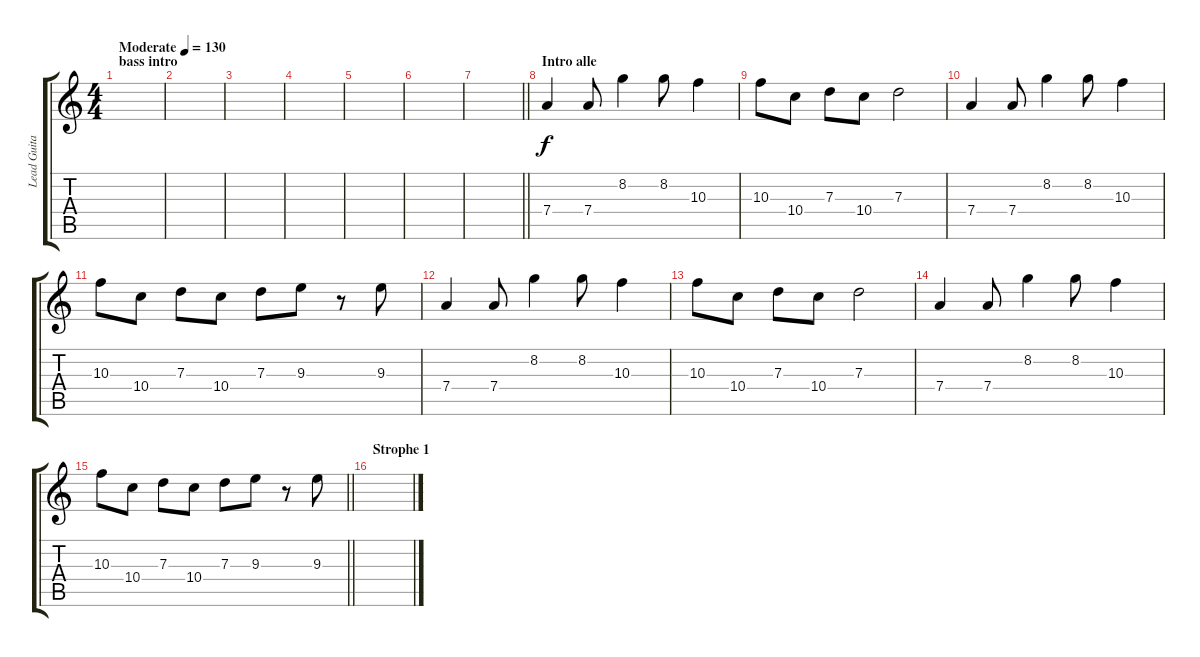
\track ("Lead Guitar" "Lead Guita") {instrument overdrivenguitar}
\staff {score tabs}
\tuning (E4 B3 G3 D3 A2 D2) {hide}
\ts (4 4)
\section ("" "bass intro")
\tempo (130 "Moderate")
\clef g2
\ks c
|
|
|
|
|
|
\barLineRight lightlight
|
\section ("" "Intro alle")
7.4.4 7.4.8 8.2.4 8.2.8 10.3.4 |
10.3.8 10.4.8 7.3.8 10.4.8 7.3.2 |
7.4.4 7.4.8 8.2.4 8.2.8 10.3.4 |
10.3.8 10.4.8 7.3.8 10.4.8 7.3.8 9.3.8 r.8 9.3.8 |
7.4.4 7.4.8 8.2.4 8.2.8 10.3.4 |
10.3.8 10.4.8 7.3.8 10.4.8 7.3.2 |
7.4.4 7.4.8 8.2.4 8.2.8 10.3.4 |
\barLineRight lightlight
10.3.8 10.4.8 7.3.8 10.4.8 7.3.8 9.3.8 r.8 9.3.8 |
\section ("" "Strophe 1")
